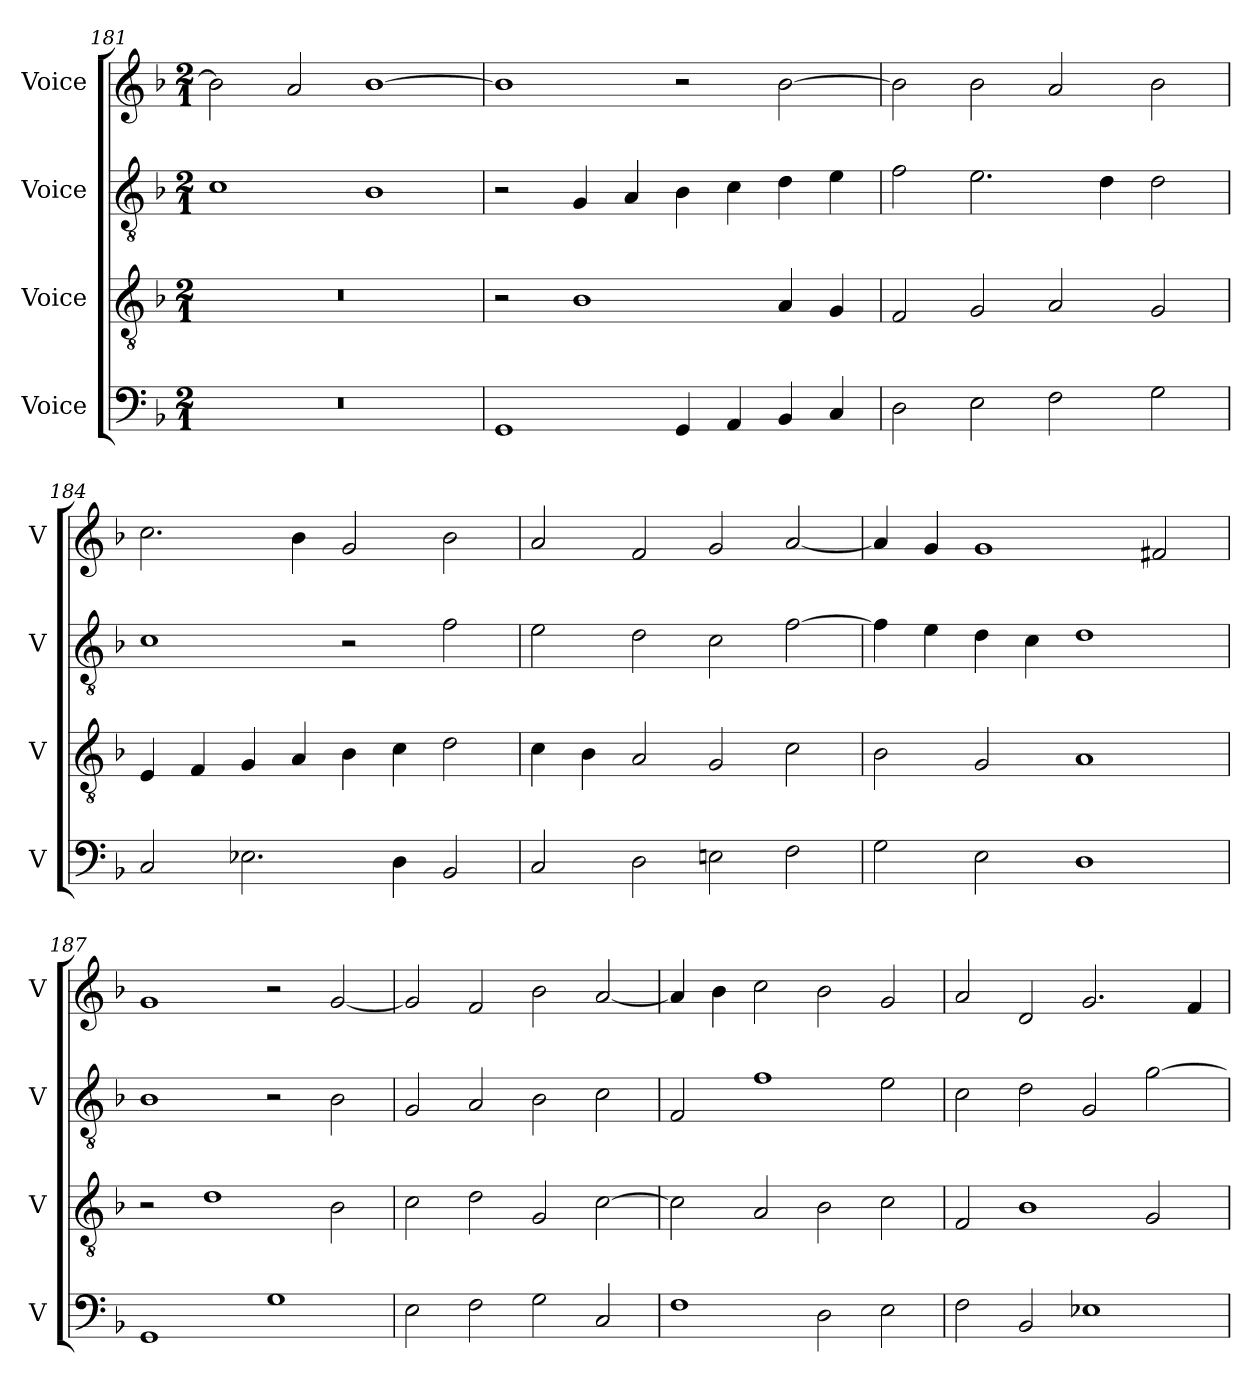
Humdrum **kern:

**kern	**kern	**kern	**kern
*part4	*part3	*part2	*part1
*staff4	*staff3	*staff2	*staff1
*I"Voice	*I"Voice	*I"Voice	*I"Voice
*I'V	*I'V	*I'V	*I'V
*clefF4	*clefGv2	*clefGv2	*clefG2
*k[b-]	*k[b-]	*k[b-]	*k[b-]
*M2/1	*M2/1	*M2/1	*M2/1
=181	=181	=181	=181
0r	0r	1c	2b-\]
.	.	.	2a/
.	.	1B-	[1b-
!!LO:PB:g=z
=182	=182	=182	=182
1GG	2r	2r	1b-]
.	1B-	4G/	.
.	.	4A/	.
4GG/	.	4B-\	2r
4AA/	.	4c\	.
4BB-/	4A/	4d\	[2b-\
4C/	4G/	4e\	.
=183	=183	=183	=183
2D\	2F/	2f\	2b-\]
2E\	2G/	2.e\	2b-\
2F\	2A/	.	2a/
.	.	4d\	.
2G\	2G/	2d\	2b-\
=184	=184	=184	=184
2C/	4E/	1c	2.cc\
.	4F/	.	.
2.E-X\	4G/	.	.
.	4A/	.	4b-\
.	4B-\	2r	2g/
4D\	4c\	.	.
2BB-/	2d\	2f\	2b-\
!!LO:LB:g=z
=185	=185	=185	=185
2C/	4c\	2e\	2a/
.	4B-\	.	.
2D\	2A/	2d\	2f/
2En\	2G/	2c\	2g/
2F\	2c\	[2f\	[2a/
=186	=186	=186	=186
2G\	2B-\	4f\]	4a/]
.	.	4e\	4g/
2E\	2G/	4d\	1g
.	.	4c\	.
1D	1A	1d	.
.	.	.	2f#X/
=187	=187	=187	=187
1GG	2r	1B-	1g
.	1d	.	.
1G	.	2r	2r
.	2B-\	2B-\	[2g/
=188	=188	=188	=188
2E\	2c\	2G/	2g/]
2F\	2d\	2A/	2f/
2G\	2G/	2B-\	2b-\
2C/	[2c\	2c\	[2a/
!!LO:LB:g=z
=189	=189	=189	=189
1F	2c\]	2F/	4a/]
.	.	.	4b-\
.	2A/	1f	2cc\
2D\	2B-\	.	2b-\
2E\	2c\	2e\	2g/
=190	=190	=190	=190
2F\	2F/	2c\	2a/
2BB-/	1B-	2d\	2d/
1E-X	.	2G/	2.g/
.	2G/	[2g\	.
.	.	.	4f/
=	=	=	=
*-	*-	*-	*-
